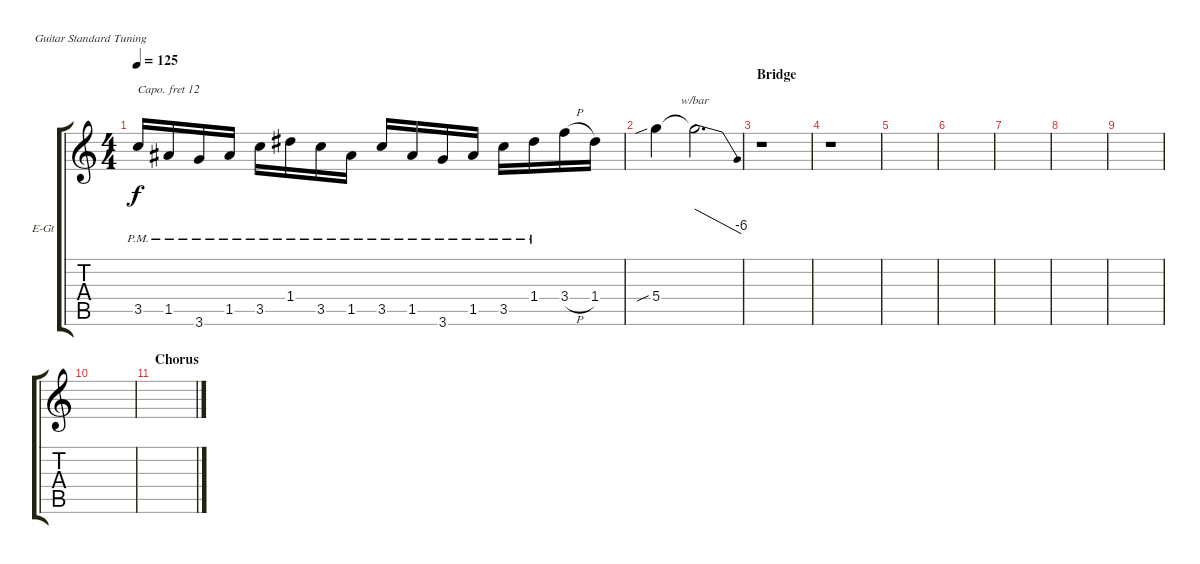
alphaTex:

\bracketExtendMode groupsimilarinstruments
\firstSystemTrackNameOrientation horizontal
\otherSystemsTrackNameOrientation horizontal
\track ("Richie Sambora (Lead - Pitch Siwft)" "E-Gt") {instrument distortionguitar}
\staff {score tabs}
\capo 12
\tuning (E4 B3 G3 D3 A2 E2)
\ts (4 4)
\tempo 125
\clef g2
\ks c
3.5{pm}.16{dy f} 1.5{pm}.16 3.6{pm}.16 1.5{pm}.16 3.5{pm}.16 1.4{pm}.16 3.5{pm}.16 1.5{pm}.16 3.5{pm}.16 1.5{pm}.16 3.6{pm}.16 1.5{pm}.16 3.5{pm}.16 1.4{pm}.16 3.4{h}.16 1.4.16 |
5.4{sib}.4 5.4{t}.2{d tbe (dive default 0 0 60 -24)} |
\section ("" "Bridge")
r.1 |
r.1 |
|
|
|
|
|
|
\section ("" "Chorus")
